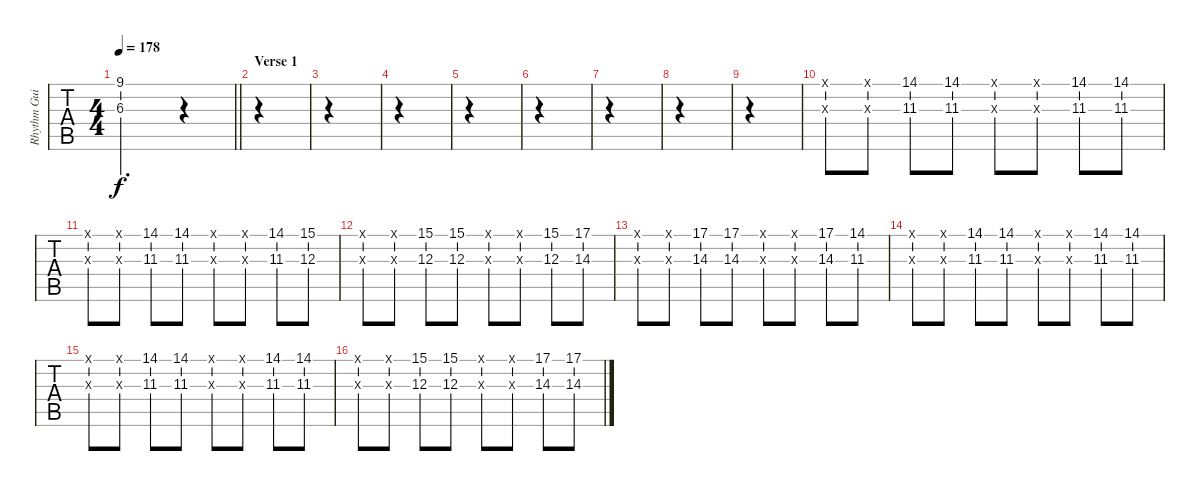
\track ("Rhythm Guitar" "Rhythm Gui") {instrument distortionguitar}
\staff {tabs}
\tuning (E4 B3 G3 D3 A2 E2) {hide}
\ts (4 4)
\tempo 178
\clef g2
\barLineRight lightlight
\ks d
(9.1{t} 6.3{t}).2{d dy f} r.4 |
\section ("" "Verse 1")
|
|
|
|
|
|
|
|
(14.1{x} 11.3{x}).8 (14.1{x} 11.3{x}).8 (14.1 11.3).8 (14.1 11.3).8 (14.1{x} 11.3{x}).8 (14.1{x} 11.3{x}).8 (14.1 11.3).8 (14.1 11.3).8 |
(10.1{x} 7.3{x}).8 (10.1{x} 7.3{x}).8 (14.1 11.3).8 (14.1 11.3).8 (0.1{x} 0.3{x}).8 (0.1{x} 0.3{x}).8 (14.1 11.3).8 (15.1 12.3).8 |
(15.1{x} 12.3{x}).8 (15.1{x} 12.3{x}).8 (15.1 12.3).8 (15.1 12.3).8 (15.1{x} 12.3{x}).8 (15.1{x} 12.3{x}).8 (15.1 12.3).8 (17.1 14.3).8 |
(17.1{x} 14.3{x}).8 (17.1{x} 14.3{x}).8 (17.1 14.3).8 (17.1 14.3).8 (17.1{x} 14.3{x}).8 (17.1{x} 14.3{x}).8 (17.1 14.3).8 (14.1 11.3).8 |
(14.1{x} 11.3{x}).8 (14.1{x} 11.3{x}).8 (14.1 11.3).8 (14.1 11.3).8 (14.1{x} 11.3{x}).8 (14.1{x} 11.3{x}).8 (14.1 11.3).8 (14.1 11.3).8 |
(14.1{x} 11.3{x}).8 (14.1{x} 11.3{x}).8 (14.1 11.3).8 (14.1 11.3).8 (14.1{x} 11.3{x}).8 (14.1{x} 11.3{x}).8 (14.1 11.3).8 (14.1 11.3).8 |
(15.1{x} 12.3{x}).8 (15.1{x} 12.3{x}).8 (15.1 12.3).8 (15.1 12.3).8 (17.1{x} 14.3{x}).8 (17.1{x} 14.3{x}).8 (17.1 14.3).8 (17.1 14.3).8
